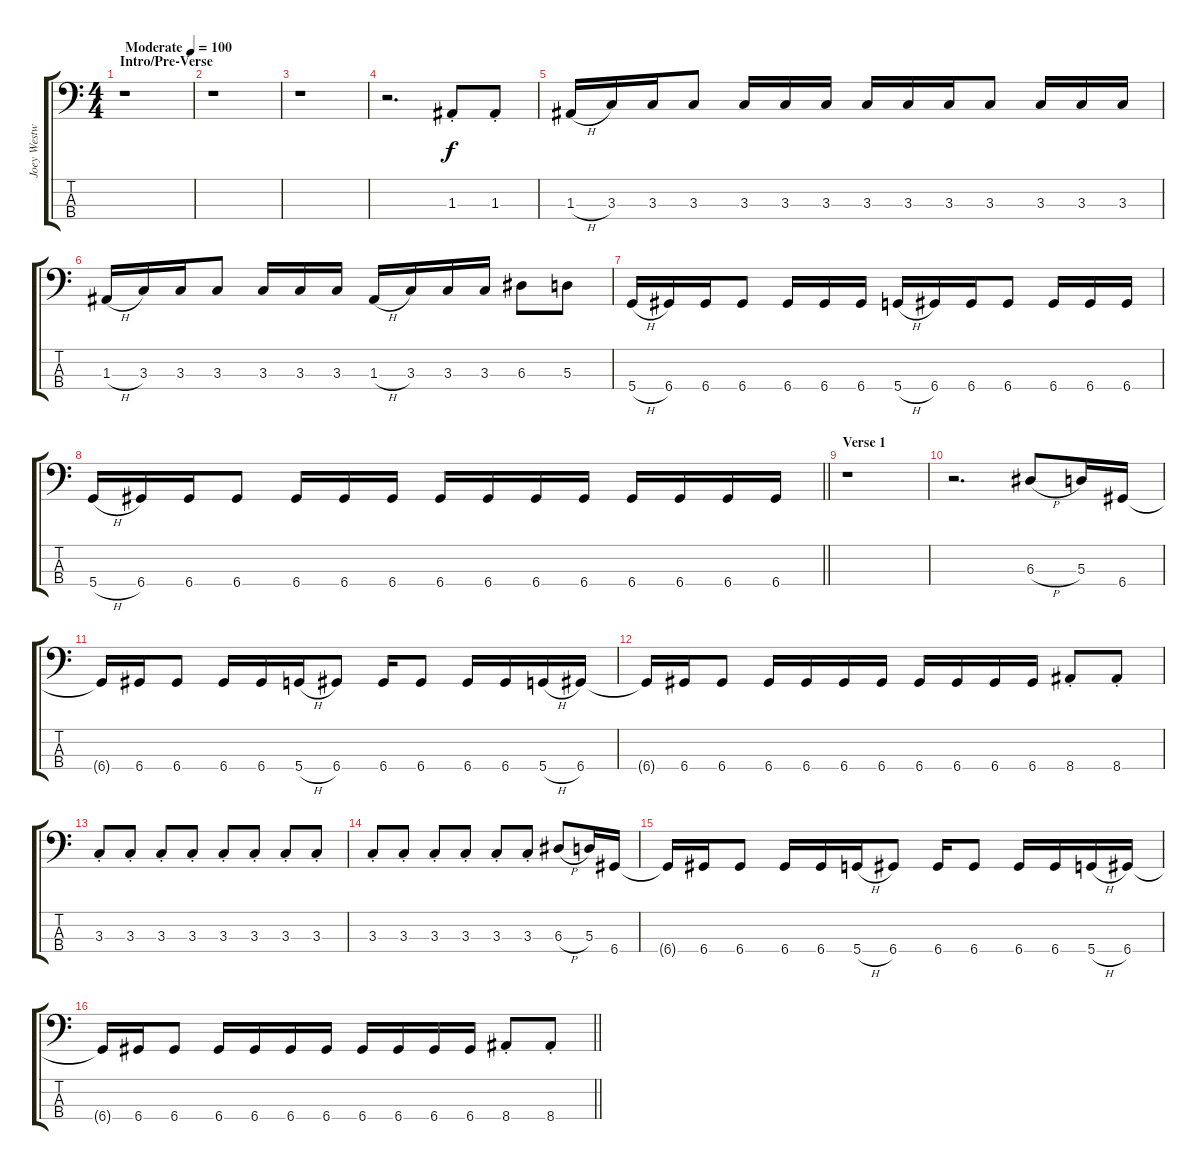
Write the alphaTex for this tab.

\track ("Joey Westwood" "Joey Westw") {instrument electricbasspick}
\staff {score tabs}
\tuning (G2 D2 A1 D1) {hide}
\ts (4 4)
\section ("" "Intro/Pre-Verse")
\tempo (100 "Moderate")
\clef f4
\ks c
r.1{dy f instrument electricbasspick} |
r.1 |
r.1 |
r.2{d} 1.3{st}.8 1.3{st}.8 |
1.3{h}.16 3.3.16 3.3.16 3.3.8 3.3.16 3.3.16 3.3.16 3.3.16 3.3.16 3.3.16 3.3.8 3.3.16 3.3.16 3.3.16 |
1.3{h}.16 3.3.16 3.3.16 3.3.8 3.3.16 3.3.16 3.3.16 1.3{h}.16 3.3.16 3.3.16 3.3.16 6.3.8 5.3.8 |
5.4{h}.16 6.4.16 6.4.16 6.4.8 6.4.16 6.4.16 6.4.16 5.4{h}.16 6.4.16 6.4.16 6.4.8 6.4.16 6.4.16 6.4.16 |
\barLineRight lightlight
5.4{h}.16 6.4.16 6.4.16 6.4.8 6.4.16 6.4.16 6.4.16 6.4.16 6.4.16 6.4.16 6.4.16 6.4.16 6.4.16 6.4.16 6.4.16 |
\section ("" "Verse 1")
r.1 |
r.2{d} 6.3{h}.8 5.3.16 6.4.16 |
6.4{t}.16 6.4.16 6.4.8 6.4.16 6.4.16 5.4{h}.16 6.4.8 6.4.16 6.4.8 6.4.16 6.4.16 5.4{h}.16 6.4.16 |
6.4{t}.16 6.4.16 6.4.8 6.4.16 6.4.16 6.4.16 6.4.16 6.4.16 6.4.16 6.4.16 6.4.16 8.4{st}.8 8.4{st}.8 |
3.3{st}.8 3.3{st}.8 3.3{st}.8 3.3{st}.8 3.3{st}.8 3.3{st}.8 3.3{st}.8 3.3{st}.8 |
3.3{st}.8 3.3{st}.8 3.3{st}.8 3.3{st}.8 3.3{st}.8 3.3{st}.8 6.3{h}.8 5.3.16 6.4.16 |
6.4{t}.16 6.4.16 6.4.8 6.4.16 6.4.16 5.4{h}.16 6.4.8 6.4.16 6.4.8 6.4.16 6.4.16 5.4{h}.16 6.4.16 |
\barLineRight lightlight
6.4{t}.16 6.4.16 6.4.8 6.4.16 6.4.16 6.4.16 6.4.16 6.4.16 6.4.16 6.4.16 6.4.16 8.4{st}.8 8.4{st}.8
